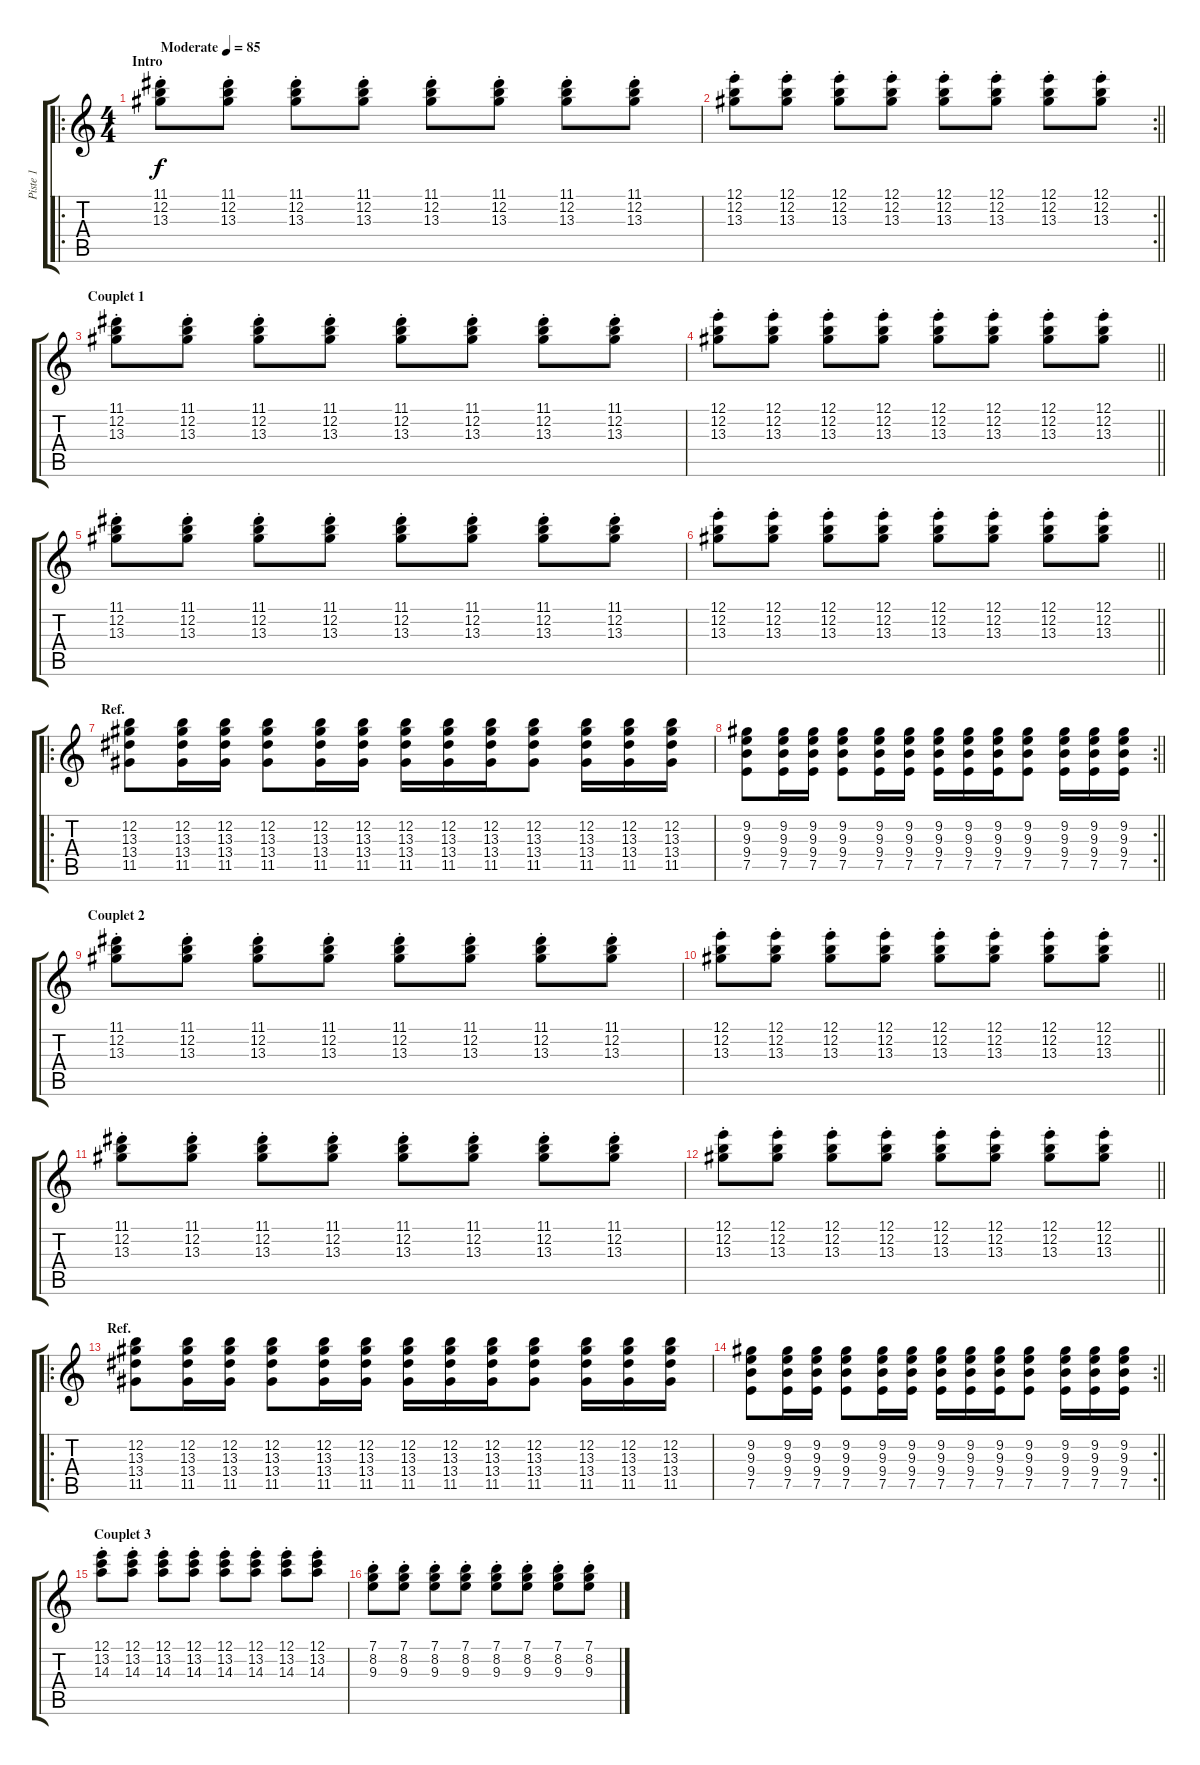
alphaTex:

\track ("Piste 1" "Piste 1") {instrument electricguitarclean}
\staff {score tabs}
\tuning (E4 B3 G3 D3 A2 E2) {hide}
\ro
\ts (4 4)
\section ("" "Intro")
\tempo (85 "Moderate")
\clef g2
\ks c
(11.1{st} 12.2{st} 13.3{st}).8{dy f instrument electricguitarclean} (11.1{st} 12.2{st} 13.3{st}).8 (11.1{st} 12.2{st} 13.3{st}).8 (11.1{st} 12.2{st} 13.3{st}).8 (11.1{st} 12.2{st} 13.3{st}).8 (11.1{st} 12.2{st} 13.3{st}).8 (11.1{st} 12.2{st} 13.3{st}).8 (11.1{st} 12.2{st} 13.3{st}).8 |
\rc 2
\barLineRight lightlight
(12.1{st} 12.2{st} 13.3{st}).8 (12.1{st} 12.2{st} 13.3{st}).8 (12.1{st} 12.2{st} 13.3{st}).8 (12.1{st} 12.2{st} 13.3{st}).8 (12.1{st} 12.2{st} 13.3{st}).8 (12.1{st} 12.2{st} 13.3{st}).8 (12.1{st} 12.2{st} 13.3{st}).8 (12.1{st} 12.2{st} 13.3{st}).8 |
\section ("" "Couplet 1")
(11.1{st} 12.2{st} 13.3{st}).8 (11.1{st} 12.2{st} 13.3{st}).8 (11.1{st} 12.2{st} 13.3{st}).8 (11.1{st} 12.2{st} 13.3{st}).8 (11.1{st} 12.2{st} 13.3{st}).8 (11.1{st} 12.2{st} 13.3{st}).8 (11.1{st} 12.2{st} 13.3{st}).8 (11.1{st} 12.2{st} 13.3{st}).8 |
\barLineRight lightlight
(12.1{st} 12.2{st} 13.3{st}).8 (12.1{st} 12.2{st} 13.3{st}).8 (12.1{st} 12.2{st} 13.3{st}).8 (12.1{st} 12.2{st} 13.3{st}).8 (12.1{st} 12.2{st} 13.3{st}).8 (12.1{st} 12.2{st} 13.3{st}).8 (12.1{st} 12.2{st} 13.3{st}).8 (12.1{st} 12.2{st} 13.3{st}).8 |
(11.1{st} 12.2{st} 13.3{st}).8 (11.1{st} 12.2{st} 13.3{st}).8 (11.1{st} 12.2{st} 13.3{st}).8 (11.1{st} 12.2{st} 13.3{st}).8 (11.1{st} 12.2{st} 13.3{st}).8 (11.1{st} 12.2{st} 13.3{st}).8 (11.1{st} 12.2{st} 13.3{st}).8 (11.1{st} 12.2{st} 13.3{st}).8 |
\barLineRight lightlight
(12.1{st} 12.2{st} 13.3{st}).8 (12.1{st} 12.2{st} 13.3{st}).8 (12.1{st} 12.2{st} 13.3{st}).8 (12.1{st} 12.2{st} 13.3{st}).8 (12.1{st} 12.2{st} 13.3{st}).8 (12.1{st} 12.2{st} 13.3{st}).8 (12.1{st} 12.2{st} 13.3{st}).8 (12.1{st} 12.2{st} 13.3{st}).8 |
\ro
\section ("" "Ref.")
(12.2 13.3 13.4 11.5).8{instrument electricguitarclean} (12.2 13.3 13.4 11.5).16 (12.2 13.3 13.4 11.5).16 (12.2 13.3 13.4 11.5).8 (12.2 13.3 13.4 11.5).16 (12.2 13.3 13.4 11.5).16 (12.2 13.3 13.4 11.5).16 (12.2 13.3 13.4 11.5).16 (12.2 13.3 13.4 11.5).16 (12.2 13.3 13.4 11.5).8 (12.2 13.3 13.4 11.5).16 (12.2 13.3 13.4 11.5).16 (12.2 13.3 13.4 11.5).16 |
\rc 2
\barLineRight lightlight
(9.2 9.3 9.4 7.5).8 (9.2 9.3 9.4 7.5).16 (9.2 9.3 9.4 7.5).16 (9.2 9.3 9.4 7.5).8 (9.2 9.3 9.4 7.5).16 (9.2 9.3 9.4 7.5).16 (9.2 9.3 9.4 7.5).16 (9.2 9.3 9.4 7.5).16 (9.2 9.3 9.4 7.5).16 (9.2 9.3 9.4 7.5).8 (9.2 9.3 9.4 7.5).16 (9.2 9.3 9.4 7.5).16 (9.2 9.3 9.4 7.5).16 |
\section ("" "Couplet 2")
(11.1{st} 12.2{st} 13.3{st}).8 (11.1{st} 12.2{st} 13.3{st}).8 (11.1{st} 12.2{st} 13.3{st}).8 (11.1{st} 12.2{st} 13.3{st}).8 (11.1{st} 12.2{st} 13.3{st}).8 (11.1{st} 12.2{st} 13.3{st}).8 (11.1{st} 12.2{st} 13.3{st}).8 (11.1{st} 12.2{st} 13.3{st}).8 |
\barLineRight lightlight
(12.1{st} 12.2{st} 13.3{st}).8 (12.1{st} 12.2{st} 13.3{st}).8 (12.1{st} 12.2{st} 13.3{st}).8 (12.1{st} 12.2{st} 13.3{st}).8 (12.1{st} 12.2{st} 13.3{st}).8 (12.1{st} 12.2{st} 13.3{st}).8 (12.1{st} 12.2{st} 13.3{st}).8 (12.1{st} 12.2{st} 13.3{st}).8 |
(11.1{st} 12.2{st} 13.3{st}).8 (11.1{st} 12.2{st} 13.3{st}).8 (11.1{st} 12.2{st} 13.3{st}).8 (11.1{st} 12.2{st} 13.3{st}).8 (11.1{st} 12.2{st} 13.3{st}).8 (11.1{st} 12.2{st} 13.3{st}).8 (11.1{st} 12.2{st} 13.3{st}).8 (11.1{st} 12.2{st} 13.3{st}).8 |
\barLineRight lightlight
(12.1{st} 12.2{st} 13.3{st}).8 (12.1{st} 12.2{st} 13.3{st}).8 (12.1{st} 12.2{st} 13.3{st}).8 (12.1{st} 12.2{st} 13.3{st}).8 (12.1{st} 12.2{st} 13.3{st}).8 (12.1{st} 12.2{st} 13.3{st}).8 (12.1{st} 12.2{st} 13.3{st}).8 (12.1{st} 12.2{st} 13.3{st}).8 |
\ro
\section ("" "Ref.")
(12.2 13.3 13.4 11.5).8{instrument electricguitarclean} (12.2 13.3 13.4 11.5).16 (12.2 13.3 13.4 11.5).16 (12.2 13.3 13.4 11.5).8 (12.2 13.3 13.4 11.5).16 (12.2 13.3 13.4 11.5).16 (12.2 13.3 13.4 11.5).16 (12.2 13.3 13.4 11.5).16 (12.2 13.3 13.4 11.5).16 (12.2 13.3 13.4 11.5).8 (12.2 13.3 13.4 11.5).16 (12.2 13.3 13.4 11.5).16 (12.2 13.3 13.4 11.5).16 |
\rc 2
\barLineRight lightlight
(9.2 9.3 9.4 7.5).8 (9.2 9.3 9.4 7.5).16 (9.2 9.3 9.4 7.5).16 (9.2 9.3 9.4 7.5).8 (9.2 9.3 9.4 7.5).16 (9.2 9.3 9.4 7.5).16 (9.2 9.3 9.4 7.5).16 (9.2 9.3 9.4 7.5).16 (9.2 9.3 9.4 7.5).16 (9.2 9.3 9.4 7.5).8 (9.2 9.3 9.4 7.5).16 (9.2 9.3 9.4 7.5).16 (9.2 9.3 9.4 7.5).16 |
\section ("" "Couplet 3")
(12.1{st} 13.2{st} 14.3{st}).8 (12.1{st} 13.2{st} 14.3{st}).8 (12.1{st} 13.2{st} 14.3{st}).8 (12.1{st} 13.2{st} 14.3{st}).8 (12.1{st} 13.2{st} 14.3{st}).8 (12.1{st} 13.2{st} 14.3{st}).8 (12.1{st} 13.2{st} 14.3{st}).8 (12.1{st} 13.2{st} 14.3{st}).8 |
(7.1{st} 8.2{st} 9.3{st}).8 (7.1{st} 8.2{st} 9.3{st}).8 (7.1{st} 8.2{st} 9.3{st}).8 (7.1{st} 8.2{st} 9.3{st}).8 (7.1{st} 8.2{st} 9.3{st}).8 (7.1{st} 8.2{st} 9.3{st}).8 (7.1{st} 8.2{st} 9.3{st}).8 (7.1{st} 8.2{st} 9.3{st}).8
